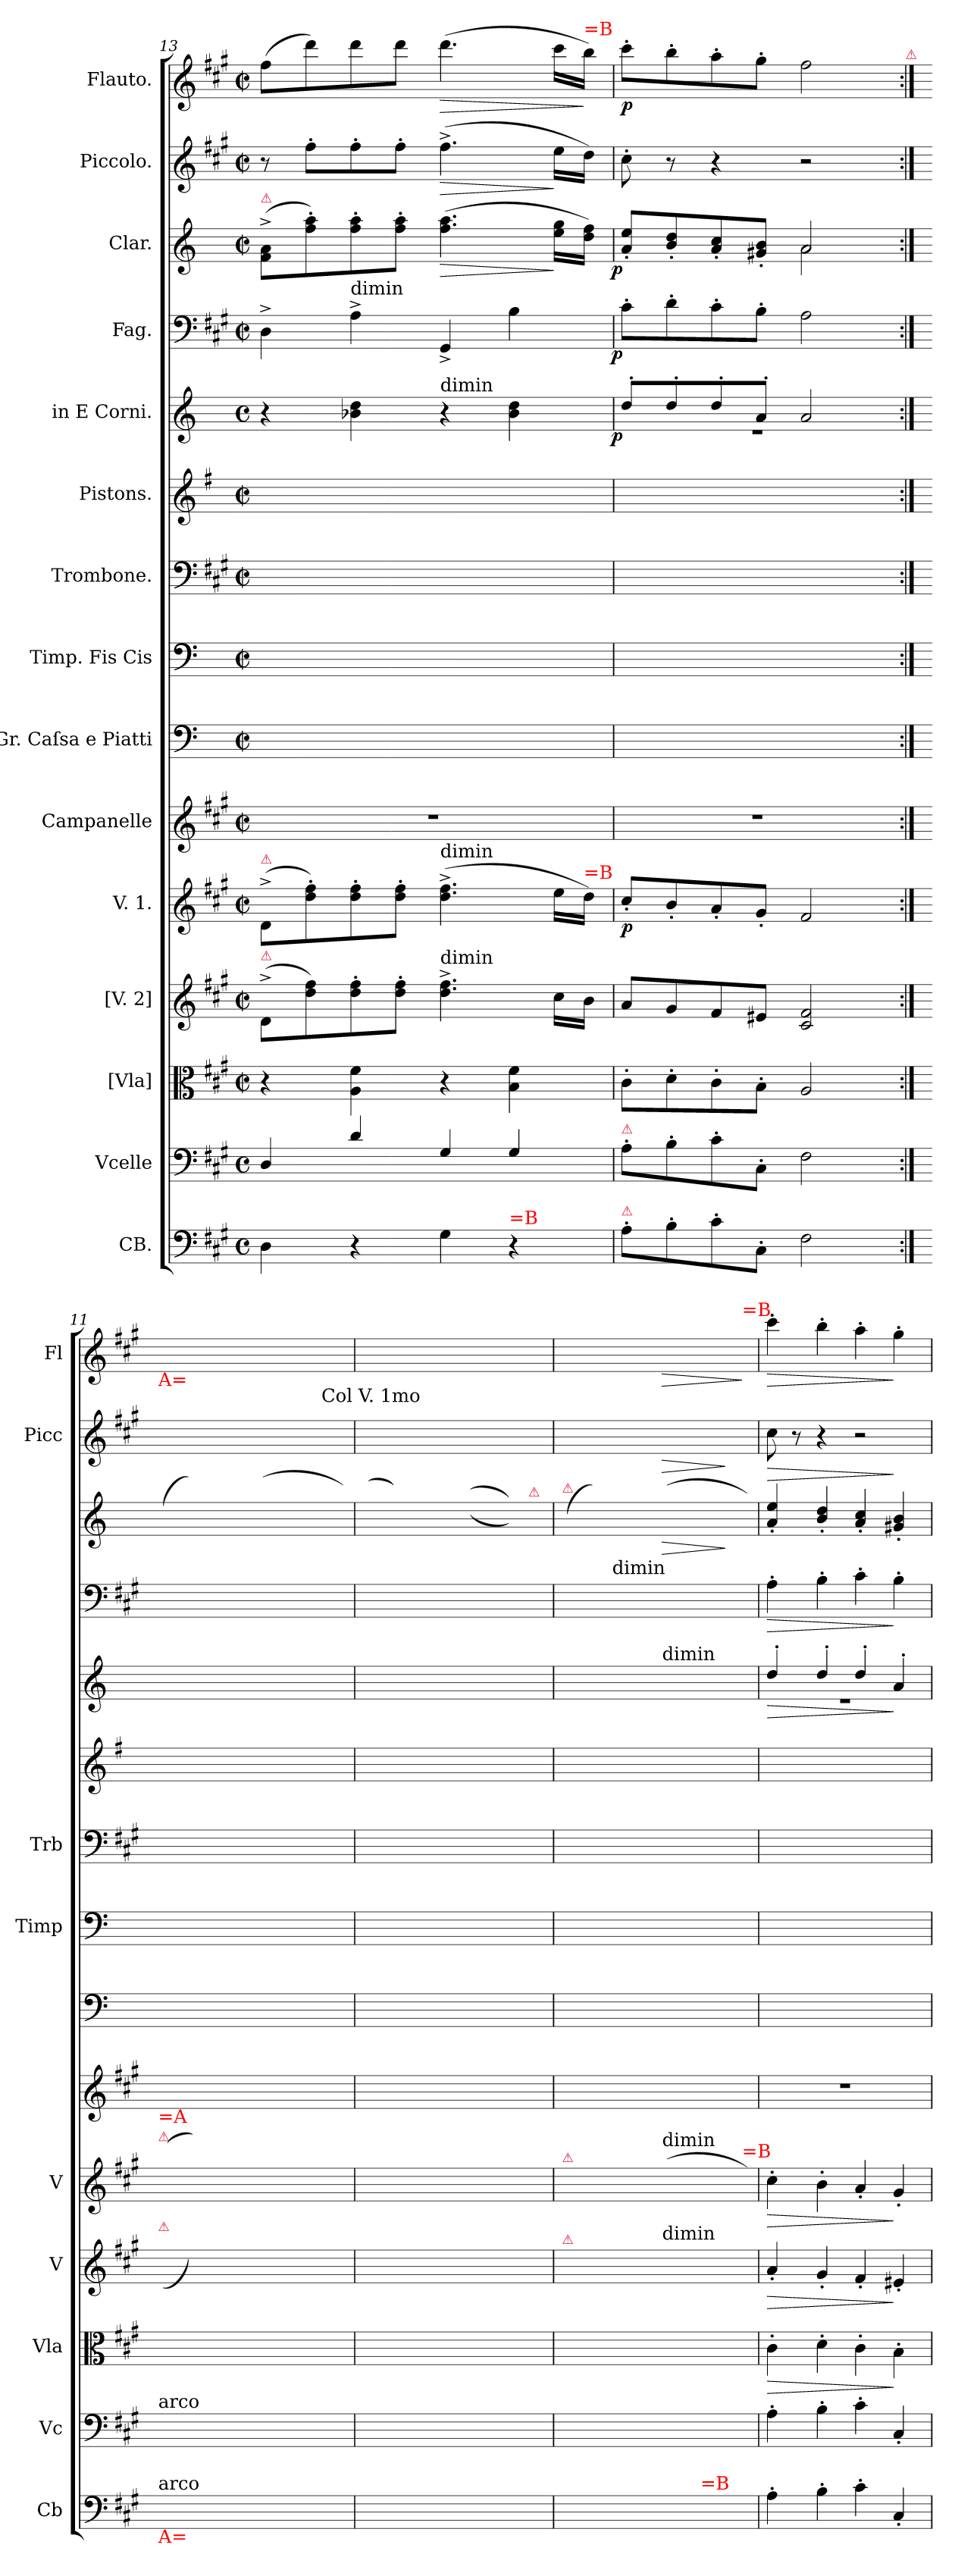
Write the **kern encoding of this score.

**kern	**kern	**kern	**dynam	**kern	**dynam	**kern	**dynam	**kern	**kern	**kern	**kern	**kern	**kern	**dynam	**kern	**dynam	**kern	**dynam	**kern	**dynam	**kern	**dynam
*part15	*part14	*part13	*part13	*part12	*part12	*part11	*part11	*part10	*part9	*part8	*part7	*part6	*part5	*part5	*part4	*part4	*part3	*part3	*part2	*part2	*part1	*part1
*staff15	*staff14	*staff13	*staff13	*staff12	*staff12	*staff11	*staff11	*staff10	*staff9	*staff8	*staff7	*staff6	*staff5	*staff5	*staff4	*staff4	*staff3	*staff3	*staff2	*staff2	*staff1	*staff1
*I"CB.	*I"Vcelle	*I"[Vla]	*	*I"[V. 2]	*	*I"V. 1.	*	*I"Campanelle	*I"Gr. Caſsa e Piatti	*I"Timp. Fis Cis	*I"Trombone.	*I"Pistons.	*I"in E Corni.	*	*I"Fag.	*	*I"Clar.	*	*I"Piccolo.	*	*I"Flauto.	*
*I'Cb	*I'Vc	*I'Vla	*	*I'V	*	*I'V	*	*	*	*I'Timp	*I'Trb	*	*	*	*	*	*	*	*I'Picc	*	*I'Fl	*
*clefF4	*clefF4	*clefC3	*	*clefG2	*	*clefG2	*	*clefG2	*clefF4	*clefF4	*clefF4	*clefG2	*clefG2	*	*clefF4	*	*clefG2	*	*clefG2	*	*clefG2	*
*	*	*	*	*	*	*	*	*	*	*	*	*ITrd-1c-2	*ITrd5c8	*	*	*	*ITrd2c3	*	*	*	*	*
*k[f#c#g#]	*k[f#c#g#]	*k[f#c#g#]	*	*k[f#c#g#]	*	*k[f#c#g#]	*	*k[f#c#g#]	*k[]	*k[]	*k[f#c#g#]	*k[f#c#g#]	*k[f#c#g#d#]	*	*k[f#c#g#]	*	*k[f#c#g#]	*	*k[f#c#g#]	*	*k[f#c#g#]	*
*A:	*A:	*A:	*	*A:	*	*A:	*	*A:	*	*	*A:	*A:	*	*	*A:	*	*A:	*	*A:	*	*A:	*
*M2/2	*M2/2	*M2/2	*	*M2/2	*	*M2/2	*	*M2/2	*M2/2	*M2/2	*M2/2	*M2/2	*M2/2	*	*M2/2	*	*M2/2	*	*M2/2	*	*M2/2	*
*met(c)	*met(c)	*met(c|)	*	*met(c|)	*	*met(c|)	*	*met(c|)	*met(c|)	*met(c|)	*met(c|)	*met(c|)	*met(c)	*	*met(c|)	*	*met(c|)	*	*met(c|)	*	*met(c|)	*
=13	=13	=13	=13	=13	=13	=13	=13	=13	=13	=13	=13	=13	=13	=13	=13	=13	=13	=13	=13	=13	=13	=13
!	!	!	!	!	!	!	!	!	!	!	!	!	!	!	!	!	!LO:TX:a:color=crimson:t=⚠	!	!	!	!	!
!	!	!	!	!	!	!LO:TX:a:color=crimson:t=⚠	!	!	!	!	!	!	!	!	!	!	!	!	!	!	!	!
!	!	!	!	!LO:TX:a:color=crimson:t=⚠	!	!	!	!	!	!	!	!	!	!	!	!	!	!	!	!	!	!
4D\	4D/	4r	.	(8d^/L	.	(8d^/L	.	1r	1ryy	1ryy	1ryy	1ryy	4r	.	4D^\	.	(8d^/ 8f#^/L	.	8r	.	(8ff#\L	.
.	.	.	.	8dd\ 8ff#\)	.	8dd'\ 8ff#'\)	.	.	.	.	.	.	.	.	.	.	8dd'\ 8ff#'\)	.	8ff#'\L	.	8ddd\)	.
!	!	!	!	!	!	!	!	!	!	!	!	!	!	!	!LO:TX:a:t=dimin	!	!	!	!	!	!	!
4r	4d/	4A\ 4f#\	.	8dd'\ 8ff#'\	.	8dd'\ 8ff#'\	.	.	.	.	.	.	4dn\ 4f#\	.	4A^\	.	8dd'\ 8ff#'\	.	8ff#'\	.	8ddd\	.
.	.	.	.	8dd'\ 8ff#'\J	.	8dd'\ 8ff#'\J	.	.	.	.	.	.	.	.	.	.	8dd'\ 8ff#'\J	.	8ff#'\J	.	8ddd\J	.
!	!	!	!	!	!	!	!	!	!	!	!	!	!LO:TX:t=dimin	!	!	!	!	!	!	!	!	!
!	!	!	!	!	!	!LO:TX:t=dimin	!	!	!	!	!	!	!	!	!	!	!	!	!	!	!	!
!	!	!	!	!LO:TX:t=dimin	!	!	!	!	!	!	!	!	!	!	!	!	!	!	!	!	!	!
!	!	!	!	!	!	!	!	!	!	!	!	!	!	!	!	!	!	!LO:HP:b	!	!LO:HP:b	!	!LO:HP:b
4G#\	4G#/	4r	.	4.dd^\ 4.ff#^\	.	(4.dd^\ 4.ff#^\	.	.	.	.	.	.	4r	.	4GG#^/	.	(4.dd\ 4.ff#\	>	(4.ff#^\	>	(4.ddd\	>
!LO:TX:a:color=red:t==B	!	!	!	!	!	!	!	!	!	!	!	!	!	!	!	!	!	!	!	!	!	!
4r	4G#/	4B\ 4f#\	.	.	.	.	.	.	.	.	.	.	4d\ 4f#\	.	4B\	.	.	.	.	.	.	.
.	.	.	.	16cc#\LL	.	16ee\LL	.	.	.	.	.	.	.	.	.	.	16cc#\ 16ee\LL	]	16ee\LL	]	16ccc#\LL	.
!	!	!	!	!	!	!	!	!	!	!	!	!	!	!	!	!	!	!	!	!	!LO:TX:a:color=red:t==B	!
!	!	!	!	!	!	!LO:TX:a:color=red:t==B	!	!	!	!	!	!	!	!	!	!	!	!	!	!	!	!
.	.	.	.	16b\JJ	.	16dd\JJ)	.	.	.	.	.	.	.	.	.	.	16b\ 16dd\JJ)	.	16dd\JJ)	.	16bb\JJ)	]
=14	=14	=14	=14	=14	=14	=14	=14	=14	=14	=14	=14	=14	=14	=14	=14	=14	=14	=14	=14	=14	=14	=14
*	*	*	*	*	*	*	*	*	*	*	*	*	*^	*	*	*	*^	*	*	*	*	*
!	!LO:TX:a:color=crimson:t=⚠	!	!	!	!	!	!	!	!	!	!	!	!	!	!	!	!	!	!	!	!	!	!	!
!LO:TX:a:color=crimson:t=⚠	!	!	!	!	!	!	!	!	!	!	!	!	!	!	!	!	!	!	!	!	!	!	!	!
!	!	!	!	!	!	!	!	!	!	!	!	!	!	!	!LO:DY:rj	!	!LO:DY:rj	!	!	!LO:DY:rj	!	!	!	!
8A'\L	8A'\L	8c#'\L	.	8a/L	.	8cc#'/L	p	1r	1ryy	1ryy	1ryy	1ryy	8f#'/L	1r	p	8c#'\L	p	8f#'/ 8cc#'/L	2ryy	p	8cc#'\	.	8ccc#'\L	p
8B'\	8B'\	8d'\	.	8g#/	.	8b'/	.	.	.	.	.	.	8f#'/	.	.	8d'\	.	8g#'/ 8b'/	.	.	8r	.	8bb'\	.
8c#'\	8c#'\	8c#'\	.	8f#/	.	8a'/	.	.	.	.	.	.	8f#'/	.	.	8c#'\	.	8f#'/ 8a'/	.	.	4r	.	8aa'\	.
8C#'/J	8C#'/J	8B'\J	.	8e#X/J	.	8g#'/J	.	.	.	.	.	.	8c#'/J	.	.	8B'\J	.	8e#X'/ 8g#'/J	.	.	.	.	8gg#'\J	.
2F#\	2F#\	2A/	.	2c#/ 2f#/	.	2f#/	.	.	.	.	.	.	2c#/	.	.	2A\	.	2f#/	2f#\	.	2r	.	2ff#\	.
*	*	*	*	*	*	*	*	*	*	*	*	*	*v	*v	*	*	*	*	*	*	*	*	*	*
!	!	!	!	!	!	!	!	!	!	!	!	!	!	!	!	!	!	!	!	!	!	!LO:TX:a:color=crimson:t=⚠	!
=11:|!	=11:|!	=11:|!	=11:|!	=11:|!	=11:|!	=11:|!	=11:|!	=11:|!	=11:|!	=11:|!	=11:|!	=11:|!	=11:|!	=11:|!	=11:|!	=11:|!	=11:|!	=11:|!	=11:|!	=11:|!	=11:|!	=11:|!	=11:|!
!	!	!	!	!	!	!	!	!	!	!	!	!	!	!	!	!	!	!	!	!	!	!LO:TX:b:color=red:t=A=	!
!	!	!	!	!	!	!	!	!LO:TX:b:color=red:t==A	!	!	!	!	!	!	!	!	!	!	!	!	!	!	!
!	!	!	!	!	!	!LO:TX:a:color=crimson:t=⚠	!	!	!	!	!	!	!	!	!	!	!	!	!	!	!	!	!
!	!	!	!	!LO:TX:a:color=crimson:t=⚠	!	!	!	!	!	!	!	!	!	!	!	!	!	!	!	!	!	!	!
!	!LO:TX:a:t=arco	!	!	!	!	!	!	!	!	!	!	!	!	!	!	!	!	!	!	!	!	!	!
!LO:TX:b:color=red:t=A=	!	!	!	!	!	!	!	!	!	!	!	!	!	!	!	!	!	!	!	!	!	!	!
!LO:TX:a:t=arco	!	!	!	!	!	!	!	!	!	!	!	!	!	!	!	!	!	!	!	!	!	!	!
*	*	*	*	*	*	*	*	*	*	*	*	*	*	*	*	*	*v	*v	*	*	*	*	*
4D\yy	4D/yy	4dyy\ 4ayy\	.	(8f#yy^/ 8ayy^/L	.	(8dyy^/ 8ayy^/L	.	1ryy	1ryy	1ryy	1ryy	1ryy	4dnyy^\ 4f#yy^\	.	4D^\yy	.	(8f#yy^\ 8ayy^\L	.	(8a^\Lyy	.	(8ff#^\Lyy	.
.	.	.	.	8ff#\Jyy)	.	8aa\Jyy)	.	.	.	.	.	.	.	.	.	.	8ff#yy\ 8aayy\)	.	8aa\yy)	.	8fff#\yy)	.
4ryy	4d/yy	4Ayy\ 4dyy\ 4ayy\	.	8ff#'\Lyy	.	8aa\Lyy	.	.	.	.	.	.	8dyy'\ 8f#yy'\L	.	4A^\yy	.	8ff#yy\ 8aayy\	.	8aa\yy	.	8fff#\yy	.
.	.	.	.	8ff#'\Jyy	.	8aa\Jyy	.	.	.	.	.	.	8dyy'\ 8f#yy'\J	.	.	.	8ff#yy\ 8aayy\J	.	8aa\Jyy	.	8fff#\Jyy	.
4D\yy	4D/yy	4ryy	.	4.dyy^\ 4.ayy^\ 4.ff#yy^\	.	4.ayy^\ 4.aayy^\	.	.	.	.	.	.	4dyy'\ 4f#yy'\	.	4D^\yy	.	(4.ff#yy^\ 4.aayy^\	.	4.aa^\yy	.	(4.fff#^\yy	.
4ryy	4d/yy	4Ayy\ 4dyy\ 4ayy\	.	.	.	.	.	.	.	.	.	.	4dyy^\ 4f#yy^\	.	4A^\yy	.	.	.	.	.	.	.
!	!	!	!	!	!	!	!	!	!	!	!	!	!	!	!	!	!	!	!LO:TX:a:t=Col V. 1mo	!	!	!
.	.	.	.	(16ee\LLyy	.	(16gg#\LLyy	.	.	.	.	.	.	.	.	.	.	16eeyy\ 16gg#yy\LL	.	(16gg#\LLyy	.	16eee\LLyy	.
.	.	.	.	16dd\JJyy)	.	16ff#\JJyy)	.	.	.	.	.	.	.	.	.	.	16ddyy\ 16ff#yy\JJ)	.	16ff#\JJyy)	.	16ddd\JJyy)	.
=12	=12	=12	=12	=12	=12	=12	=12	=12	=12	=12	=12	=12	=12	=12	=12	=12	=12	=12	=12	=12	=12	=12
4E\yy	4E/yy	4ryy	.	(8ee\Lyy	.	(8gg#^\Lyy	.	1ryy	1ryy	1ryy	1ryy	1ryy	4ryy	.	4E^\yy	.	(8eeyy^\ 8gg#yy^\L	.	(8gg#^\Lyy	.	(8eee^\Lyy	.
.	.	.	.	8dd\yy)	.	8ff#\yy)	.	.	.	.	.	.	.	.	.	.	8ddyy\ 8ff#yy\J)	.	8ff#\yy)	.	8ddd\Jyy)	.
.	.	.	.	8qdd/yy	.	8qff#/yy	.	.	.	.	.	.	.	.	.	.	8qddyy/ 8qff#yy/	.	8qff#/yy	.	8qddd/yy	.
4ryy	4e/yy	4Eyy/ 4Byy/ 4g#yy/	.	8cc#'\yy	.	8ee'\yy	.	.	.	.	.	.	4Eyy'/ 4eyy'/	.	4e^\yy	.	8cc#yy'\ 8eeyy'\L	.	8ee'\yy	.	8ccc#'\Lyy	.
.	.	.	.	8b'\Jyy	.	8dd'\Jyy	.	.	.	.	.	.	.	.	.	.	8byy'\ 8ddyy'\J	.	8dd'\Jyy	.	8bb'\Jyy	.
4AA\yy	4AA/yy	4ryy	.	(4cc#^\yy	.	(4ee^\yy	.	.	.	.	.	.	4ryy	.	4AA^/yy	.	(>(>4cc#yy^\ 4eeyy^\	.	(4ee^\yy	.	(4ccc#^\yy	.
4ryy	4A/yy	4c#yy\ 4eyy\ 4ayy\	.	8a/yy)	.	8cc#\yy)	.	.	.	.	.	.	4Ayy'/ 4eyy'/	.	4c#^\yy	.	8ayy\ 8cc#yy\))	.	8cc#\yy)	.	8aa\yy)	.
!	!	!	!	!	!	!	!	!	!	!	!	!	!	!	!	!	!LO:TX:a:color=crimson:t=⚠	!	!	!	!	!
.	.	.	.	8ryy	.	8ryy	.	.	.	.	.	.	.	.	.	.	8ryy	.	8ryy	.	8ryy	.
=13	=13	=13	=13	=13	=13	=13	=13	=13	=13	=13	=13	=13	=13	=13	=13	=13	=13	=13	=13	=13	=13	=13
!	!	!	!	!	!	!	!	!	!	!	!	!	!	!	!	!	!LO:TX:a:color=crimson:t=⚠	!	!	!	!	!
!	!	!	!	!	!	!LO:TX:a:color=crimson:t=⚠	!	!	!	!	!	!	!	!	!	!	!	!	!	!	!	!
!	!	!	!	!LO:TX:a:color=crimson:t=⚠	!	!	!	!	!	!	!	!	!	!	!	!	!	!	!	!	!	!
4D\yy	4D/yy	4ryy	.	(8d^/Lyy	.	(8d^/Lyy	.	1ryy	1ryy	1ryy	1ryy	1ryy	4ryy	.	4D^\yy	.	(8dyy^/ 8f#yy^/L	.	8ryy	.	(8ff#\Lyy	.
.	.	.	.	8ddyy\ 8ff#yy\)	.	8ddyy'\ 8ff#yy'\)	.	.	.	.	.	.	.	.	.	.	8ddyy'\ 8ff#yy'\)	.	8ff#'\Lyy	.	8ddd\yy)	.
!	!	!	!	!	!	!	!	!	!	!	!	!	!	!	!LO:TX:a:t=dimin	!	!	!	!	!	!	!
4ryy	4d/yy	4Ayy\ 4f#yy\	.	8ddyy'\ 8ff#yy'\	.	8ddyy'\ 8ff#yy'\	.	.	.	.	.	.	4dnyy\ 4f#yy\	.	4A^\yy	.	8ddyy'\ 8ff#yy'\	.	8ff#'\yy	.	8ddd\yy	.
.	.	.	.	8ddyy'\ 8ff#yy'\J	.	8ddyy'\ 8ff#yy'\J	.	.	.	.	.	.	.	.	.	.	8ddyy'\ 8ff#yy'\J	.	8ff#'\Jyy	.	8ddd\Jyy	.
!	!	!	!	!	!	!	!	!	!	!	!	!	!LO:TX:t=dimin	!	!	!	!	!	!	!	!	!
!	!	!	!	!	!	!LO:TX:t=dimin	!	!	!	!	!	!	!	!	!	!	!	!	!	!	!	!
!	!	!	!	!LO:TX:t=dimin	!	!	!	!	!	!	!	!	!	!	!	!	!	!	!	!	!	!
!	!	!	!	!	!	!	!	!	!	!	!	!	!	!	!	!	!	!LO:HP:b	!	!LO:HP:b	!	!LO:HP:b
4G#\yy	4G#/yy	4ryy	.	4.ddyy^\ 4.ff#yy^\	.	(4.ddyy^\ 4.ff#yy^\	.	.	.	.	.	.	4ryy	.	4GG#^/yy	.	(4.ddyy\ 4.ff#yy\	>	(4.ff#^\yy	>	(4.ddd\yy	>
!LO:TX:a:color=red:t==B	!	!	!	!	!	!	!	!	!	!	!	!	!	!	!	!	!	!	!	!	!	!
4ryy	4G#/yy	4Byy\ 4f#yy\	.	.	.	.	.	.	.	.	.	.	4dyy\ 4f#yy\	.	4B\yy	.	.	.	.	.	.	.
.	.	.	.	16cc#\LLyy	.	16ee\LLyy	.	.	.	.	.	.	.	.	.	.	16cc#yy\ 16eeyy\LL	]	16ee\LLyy	]	16ccc#\LLyy	.
!	!	!	!	!	!	!	!	!	!	!	!	!	!	!	!	!	!	!	!	!	!LO:TX:a:color=red:t==B	!
!	!	!	!	!	!	!LO:TX:a:color=red:t==B	!	!	!	!	!	!	!	!	!	!	!	!	!	!	!	!
.	.	.	.	16b\JJyy	.	16dd\JJyy)	.	.	.	.	.	.	.	.	.	.	16byy\ 16ddyy\JJ)	.	16dd\JJyy)	.	16bb\JJyy)	]
=14	=14	=14	=14	=14	=14	=14	=14	=14	=14	=14	=14	=14	=14	=14	=14	=14	=14	=14	=14	=14	=14	=14
!	!	!	!LO:HP:b	!	!LO:HP:b	!	!LO:HP:b	!	!	!	!	!	!	!LO:HP:b	!	!LO:HP:b	!	!LO:HP:a	!	!	!	!LO:HP:b
*	*	*	*	*	*	*	*	*	*	*	*	*	*^	*	*	*	*	*	*	*	*	*
4A'\	4A'\	4c#'\	>	4a'/	>	4cc#'\	>	1r	1ryy	1ryy	1ryy	1ryy	4f#'/	1r	>	4A'\	>	4f#'/ 4cc#'/	>	8cc#\	.	4ccc#'\	>
.	.	.	.	.	.	.	.	.	.	.	.	.	.	.	.	.	.	.	.	8r	.	.	.
4B'\	4B'\	4d'\	.	4g#'/	.	4b'\	.	.	.	.	.	.	4f#'/	.	.	4B'\	.	4g#'/ 4b'/	.	4r	.	4bb'\	.
4c#'\	4c#'\	4c#'\	.	4f#'/	.	4a'/	.	.	.	.	.	.	4f#'/	.	.	4c#'\	.	4f#'/ 4a'/	.	2r	.	4aa'\	.
4C#'/	4C#'/	4B'\	]	4e#X'/	]	4g#'/	]	.	.	.	.	.	4c#'/	.	]	4B'\	]	4e#X'/ 4g#'/	]	.	.	4gg#'\	]
*	*	*	*	*	*	*	*	*	*	*	*	*	*v	*v	*	*	*	*	*	*	*	*	*
=	=	=	=	=	=	=	=	=	=	=	=	=	=	=	=	=	=	=	=	=	=	=
*-	*-	*-	*-	*-	*-	*-	*-	*-	*-	*-	*-	*-	*-	*-	*-	*-	*-	*-	*-	*-	*-	*-
